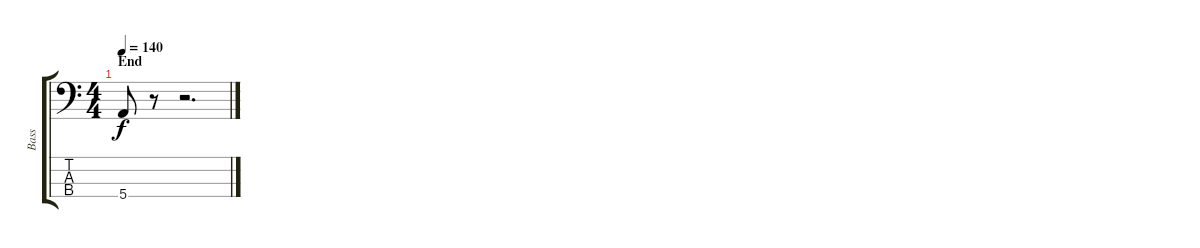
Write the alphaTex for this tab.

\track ("Bass" "Bass") {instrument electricbassfinger}
\staff {score tabs}
\tuning (G2 D2 A1 E1) {hide}
\ts (4 4)
\section ("" "End")
\tempo 140
\clef f4
\ks c
5.4.8{dy f} r.8 r.2{d}
